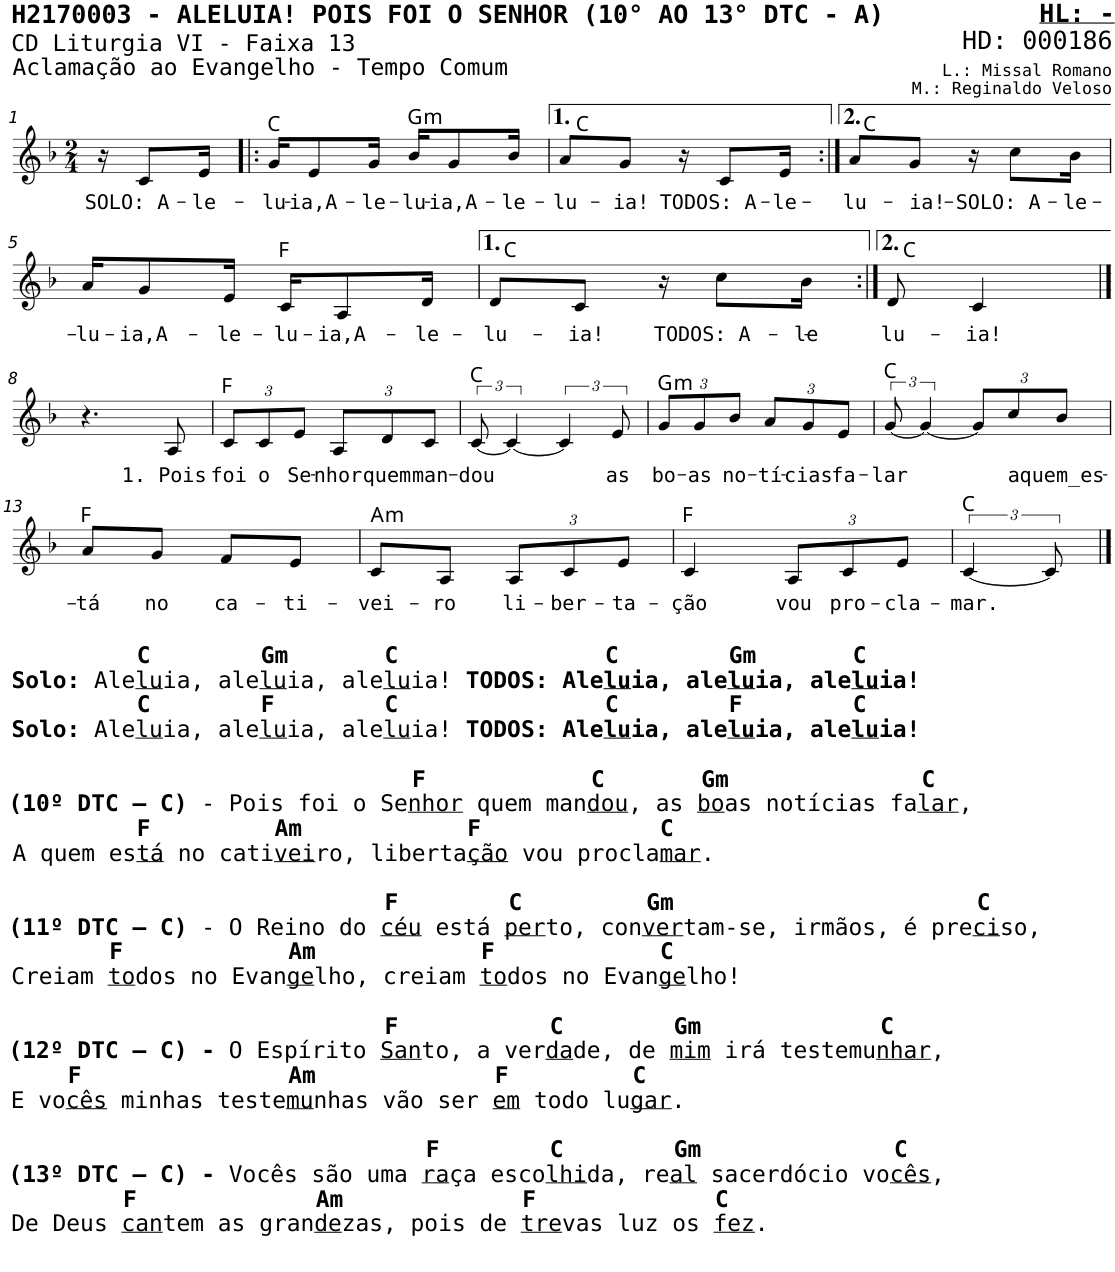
**kern	**text	**harte
*part1	*part1	*part1
*staff1	*staff1	*
*I"Voz	*	*
*I'V	*	*
*stria5	*	*
*clefG2	*	*
*k[b-]	*	*
*M2/4	*	*
=1	=1	=1
16r	.	.
!	!LO:LY:b	!
8c/L	SOLO: A-	.
!	!LO:LY:b	!
16e/Jk	-le-	.
=2!|:	=2!|:	=2!|:
!	!LO:LY:b	!
16g/KL	-lu-	C:maj
!	!LO:LY:b	!
8e/	-ia,A-	.
!	!LO:LY:b	!
16g/Jk	-le-	.
!	!LO:LY:b	!LO:H:kt=m
16b-/KL	-lu-	G:min
!	!LO:LY:b	!
8g/	-ia,A-	.
!	!LO:LY:b	!
16b-/Jk	-le-	.
=3	=3	=3
!	!LO:LY:b	!
8a/L	-lu-	C:maj
!	!LO:LY:b	!
8g/J	-ia!	.
16r	.	.
!	!LO:LY:b	!
8c/L	TODOS: A-	.
!	!LO:LY:b	!
16e/Jk	-le-	.
=4:|!	=4:|!	=4:|!
!	!LO:LY:b	!
8a/L	-lu-	C:maj
!	!LO:LY:b	!
8g/J	-ia!-	.
16r	.	.
!	!LO:LY:b	!
8cc\L	-SOLO: A-	.
!	!LO:LY:b	!
16b-\Jk	-le-	.
!!LO:LB:g=z
=5	=5	=5
!	!LO:LY:b	!
16a/KL	-lu-	.
!	!LO:LY:b	!
8g/	-ia,A-	.
!	!LO:LY:b	!
16e/Jk	-le-	.
!	!LO:LY:b	!
16c/KL	-lu-	F:maj
!	!LO:LY:b	!
8A/	-ia,A-	.
!	!LO:LY:b	!
16d/Jk	-le-	.
=6	=6	=6
!	!LO:LY:b	!
8d/L	-lu-	C:maj
!	!LO:LY:b	!
8c/J	-ia!	.
16r	.	.
!	!LO:LY:b	!
8cc\L	TODOS: A-	.
!	!LO:LY:b	!
16b-\Jk	-le-	.
=7:|!	=7:|!	=7:|!
!	!LO:LY:b	!
8d/	-lu-	C:maj
!	!LO:LY:b	!
4c/	-ia!	.
!!LO:LB:g=z
==8	==8	==8
4.r	.	.
!	!LO:LY:b	!
8A/	1. Pois	.
=9	=9	=9
*Xbrackettup	*	*
!	!LO:LY:b	!
12c/L	foi	F:maj
!	!LO:LY:b	!
12c/	o	.
!	!LO:LY:b	!
12e/J	Se-	.
!	!LO:LY:b	!
12A/L	-nhor	.
!	!LO:LY:b	!
12d/	quem	.
!	!LO:LY:b	!
12c/J	man-	.
=10	=10	=10
!	!LO:LY:b	!
[4c/	-dou	C:maj
*brackettup	*	*
6c/]	.	.
!	!LO:LY:b	!
12e/	as	.
=11	=11	=11
*Xbrackettup	*	*
!	!LO:LY:b	!LO:H:kt=m
12g/L	bo-	G:min
!	!LO:LY:b	!
12g/	-as	.
!	!LO:LY:b	!
12b-/J	no-	.
!	!LO:LY:b	!
12a/L	-tí-	.
!	!LO:LY:b	!
12g/	-cias	.
!	!LO:LY:b	!
12e/J	fa-	.
=12	=12	=12
!	!LO:LY:b	!
[4g/	-lar	C:maj
12g/L]	.	.
!	!LO:LY:b	!
12cc/	a	.
!	!LO:LY:b	!
12b-/J	quem_es-	.
!!LO:LB:g=z
=13	=13	=13
!LO:TX:b:B:t=C        Gm       C               C        Gm       C	!	!
!LO:TX:b:t=Solo&colon;	!	!
!LO:TX:b:t=Ale	!	!
!LO:TX:b:t=lu	!	!
!LO:TX:b:t=ia, ale	!	!
!LO:TX:b:t=lu	!	!
!LO:TX:b:t=ia, ale	!	!
!LO:TX:b:t=lu	!	!
!LO:TX:b:t=ia!	!	!
!LO:TX:b:B:t=TODOS&colon; Ale	!	!
!LO:TX:b:t=lu	!	!
!LO:TX:b:t=ia, ale	!	!
!LO:TX:b:t=lu	!	!
!LO:TX:b:t=ia, ale	!	!
!LO:TX:b:t=lu	!	!
!LO:TX:b:t=ia!	!	!
!LO:TX:b:t=C        F &nbsp;      C               C &nbsp;      F        C	!	!
!LO:TX:b:t=Solo&colon;	!	!
!LO:TX:b:t=Ale	!	!
!LO:TX:b:t=lu	!	!
!LO:TX:b:t=ia, ale	!	!
!LO:TX:b:t=lu	!	!
!LO:TX:b:t=ia, ale	!	!
!LO:TX:b:t=lu	!	!
!LO:TX:b:t=ia!	!	!
!LO:TX:b:B:t=TODOS&colon; Ale	!	!
!LO:TX:b:t=lu	!	!
!LO:TX:b:t=ia, ale	!	!
!LO:TX:b:t=lu	!	!
!LO:TX:b:t=ia, ale	!	!
!LO:TX:b:t=lu	!	!
!LO:TX:b:t=ia!	!	!
!LO:TX:b:t=F            C       Gm &nbsp;            C	!	!
!LO:TX:b:t=(10º DTC – C)	!	!
!LO:TX:b:t=- Pois foi o Se	!	!
!LO:TX:b:t=nhor	!	!
!LO:TX:b:t=quem man	!	!
!LO:TX:b:t=dou	!	!
!LO:TX:b:t=, as	!	!
!LO:TX:b:t=bo	!	!
!LO:TX:b:t=as notícias fa	!	!
!LO:TX:b:t=lar	!	!
!LO:TX:b:t=,	!	!
!LO:TX:b:B:t=F         Am            F             C	!	!
!LO:TX:b:t=A quem es	!	!
!LO:TX:b:t=tá	!	!
!LO:TX:b:t=no cati	!	!
!LO:TX:b:t=vei	!	!
!LO:TX:b:t=ro, liberta	!	!
!LO:TX:b:t=ção	!	!
!LO:TX:b:t=vou procla	!	!
!LO:TX:b:t=mar	!	!
!LO:TX:b:t=.	!	!
!LO:TX:b:B:t=F        C         Gm &nbsp;                    C	!	!
!LO:TX:b:t=(11º DTC – C)	!	!
!LO:TX:b:t=- O Reino do	!	!
!LO:TX:b:t=céu	!	!
!LO:TX:b:t=está	!	!
!LO:TX:b:t=per	!	!
!LO:TX:b:t=to, con	!	!
!LO:TX:b:t=ver	!	!
!LO:TX:b:t=tam-se, irmãos, é pre	!	!
!LO:TX:b:t=ci	!	!
!LO:TX:b:t=so,	!	!
!LO:TX:b:B:t=F            Am            F            C	!	!
!LO:TX:b:t=Creiam	!	!
!LO:TX:b:t=to	!	!
!LO:TX:b:t=dos no Evan	!	!
!LO:TX:b:t=ge	!	!
!LO:TX:b:t=lho, creiam	!	!
!LO:TX:b:t=to	!	!
!LO:TX:b:t=dos no Evan	!	!
!LO:TX:b:t=ge	!	!
!LO:TX:b:t=lho!	!	!
!LO:TX:b:B:t=F           C        Gm &nbsp;           C	!	!
!LO:TX:b:t=(12º DTC – C) -	!	!
!LO:TX:b:t=O Espírito	!	!
!LO:TX:b:t=San	!	!
!LO:TX:b:t=to, a ver	!	!
!LO:TX:b:t=da	!	!
!LO:TX:b:t=de, de	!	!
!LO:TX:b:t=mim	!	!
!LO:TX:b:t=irá testemu	!	!
!LO:TX:b:t=nhar	!	!
!LO:TX:b:t=,	!	!
!LO:TX:b:B:t=F               Am             F         C	!	!
!LO:TX:b:t=E vo	!	!
!LO:TX:b:t=cês	!	!
!LO:TX:b:t=minhas teste	!	!
!LO:TX:b:t=mu	!	!
!LO:TX:b:t=nhas vão ser	!	!
!LO:TX:b:t=em	!	!
!LO:TX:b:t=todo lu	!	!
!LO:TX:b:t=gar	!	!
!LO:TX:b:t=.	!	!
!LO:TX:b:B:t=F        C        Gm &nbsp;            C	!	!
!LO:TX:b:t=(13º DTC – C) -	!	!
!LO:TX:b:t=Vocês são uma	!	!
!LO:TX:b:t=ra	!	!
!LO:TX:b:t=ça esco	!	!
!LO:TX:b:t=lhi	!	!
!LO:TX:b:t=da, re	!	!
!LO:TX:b:t=al	!	!
!LO:TX:b:t=sacerdócio vo	!	!
!LO:TX:b:t=cês	!	!
!LO:TX:b:t=,	!	!
!LO:TX:b:B:t=F             Am             F             C	!	!
!LO:TX:b:t=De Deus	!	!
!LO:TX:b:t=can	!	!
!LO:TX:b:t=tem as gran	!	!
!LO:TX:b:t=de	!	!
!LO:TX:b:t=zas, pois de	!	!
!LO:TX:b:t=tre	!	!
!LO:TX:b:t=vas luz os	!	!
!LO:TX:b:t=fez	!	!
!LO:TX:b:t=.	!	!
!	!LO:LY:b	!
8a/L	-tá	F:maj
!	!LO:LY:b	!
8g/J	no	.
!	!LO:LY:b	!
8f/L	ca-	.
!	!LO:LY:b	!
8e/J	-ti-	.
=14	=14	=14
!	!LO:LY:b	!LO:H:kt=m
8c/L	-vei-	A:min
!	!LO:LY:b	!
8A/J	-ro	.
!	!LO:LY:b	!
12A/L	li-	.
!	!LO:LY:b	!
12c/	-ber-	.
!	!LO:LY:b	!
12e/J	-ta-	.
=15	=15	=15
!	!LO:LY:b	!
4c/	-ção	F:maj
!	!LO:LY:b	!
12A/L	vou	.
!	!LO:LY:b	!
12c/	pro-	.
!	!LO:LY:b	!
12e/J	-cla-	.
=16	=16	=16
!	!LO:LY:b	!
[4c/	-mar.	C:maj
==	==	==
*-	*-	*-
